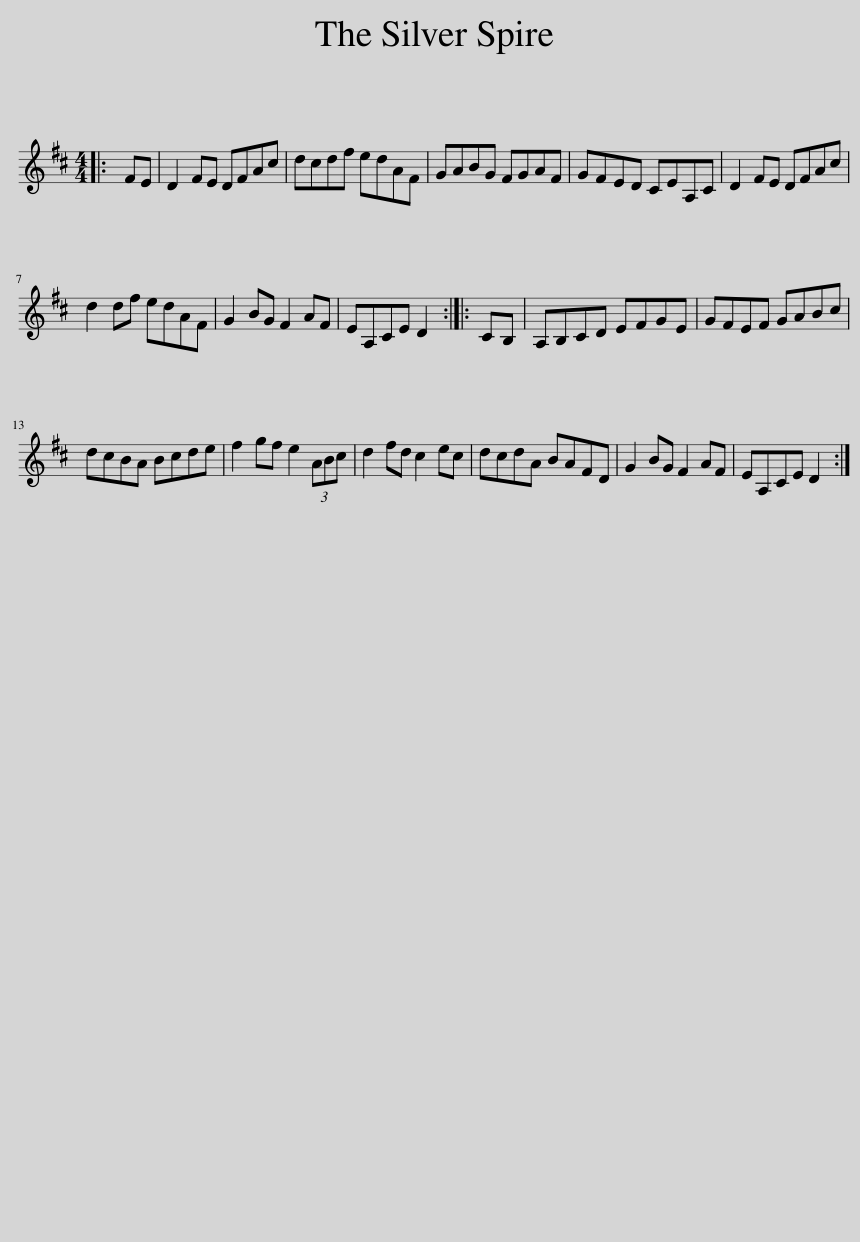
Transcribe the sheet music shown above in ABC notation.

X:1
L:1/8
M:4/4
I:linebreak $
K:D
V:1 treble
V:1
|: FE | D2 FE DFAc | dcdf edAF | GABG FGAF | GFED CEA,C | %5
 D2 FE DFAc |$ d2 df edAF | G2 BG F2 AF | EA,CE D2 :: CB, | %10
 A,B,CD EFGE | GFEF GABc |$ dcBA Bcde | f2 gf e2 (3ABc | d2 fd c2 ec | %15
 dcdA BAFD | G2 BG F2 AF | EA,CE D2 :| %18
